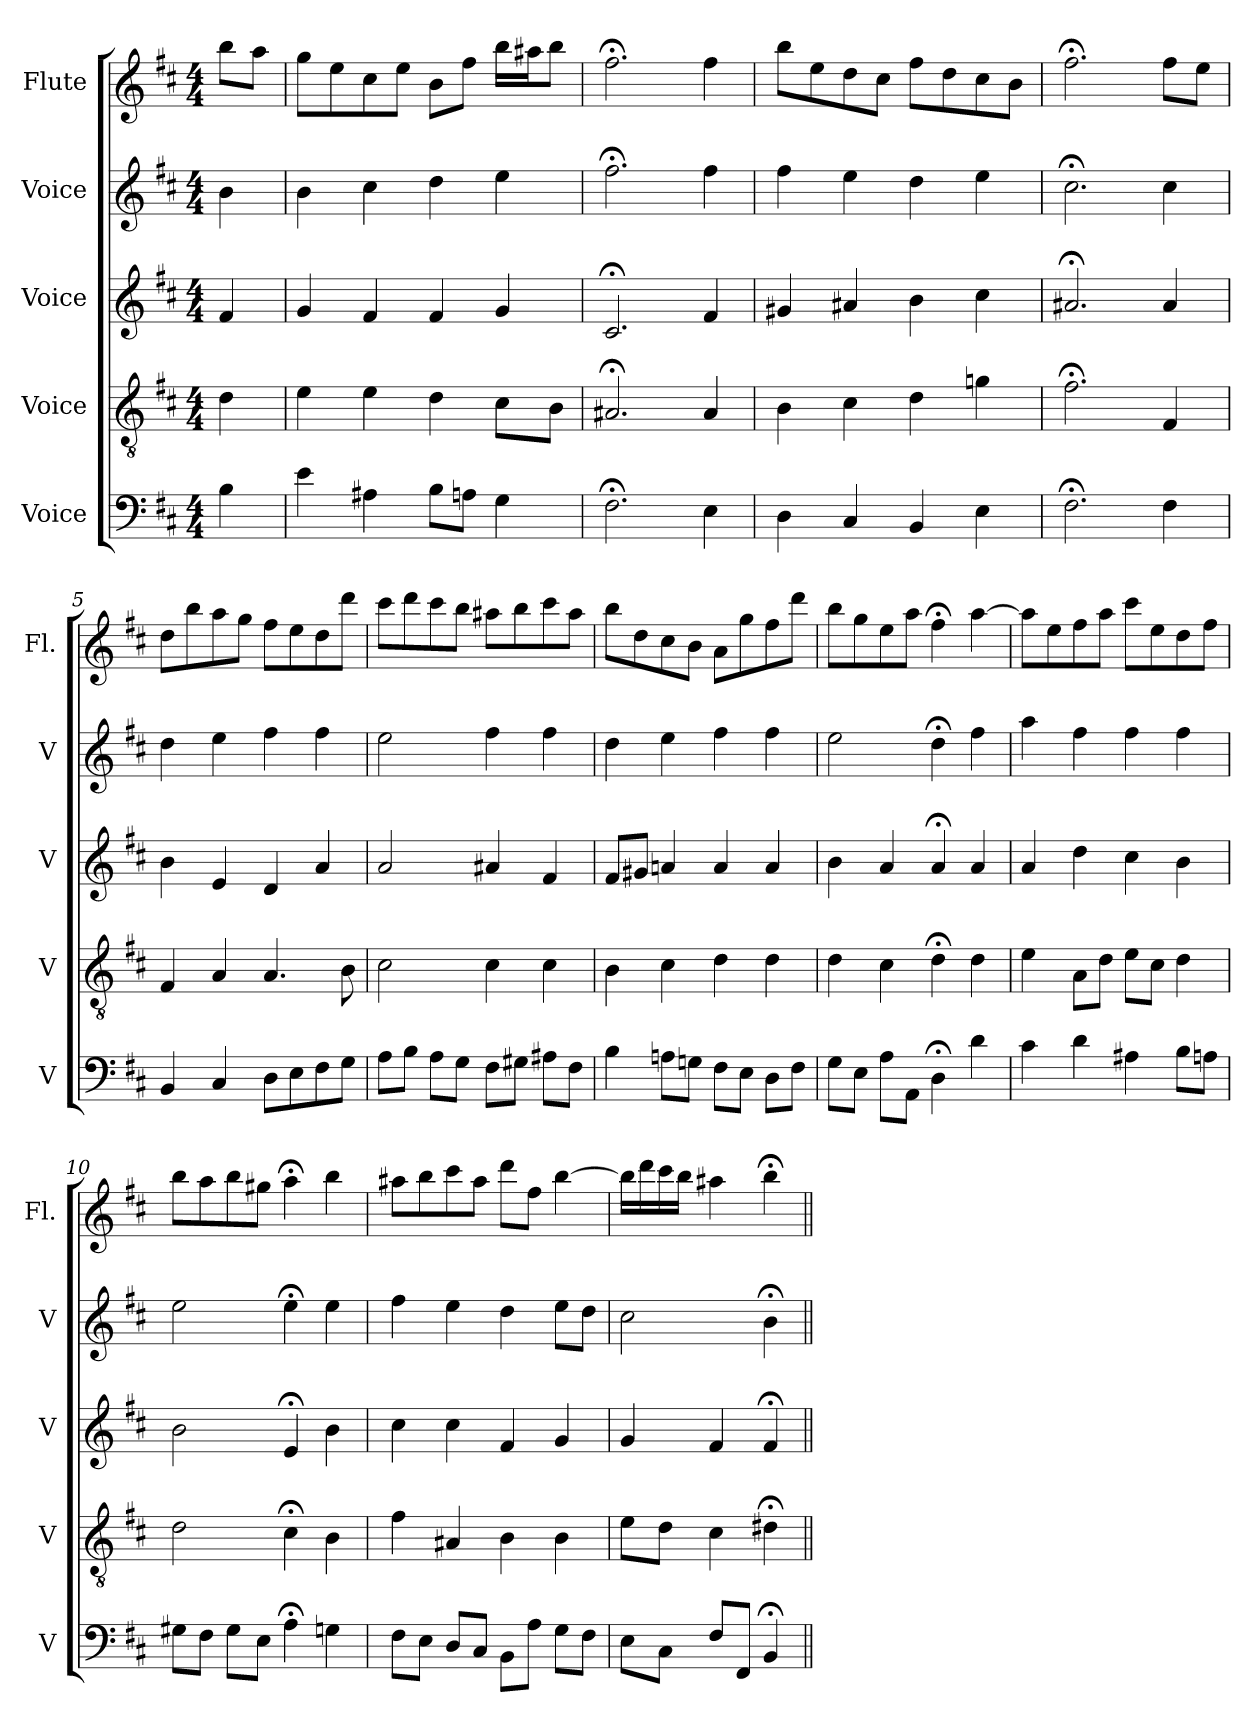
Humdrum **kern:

**kern	**kern	**kern	**kern	**kern
*part5	*part4	*part3	*part2	*part1
*staff5	*staff4	*staff3	*staff2	*staff1
*I"Voice	*I"Voice	*I"Voice	*I"Voice	*I"Flute
*I'V	*I'V	*I'V	*I'V	*I'Fl.
*clefF4	*clefGv2	*clefG2	*clefG2	*clefG2
*k[f#c#]	*k[f#c#]	*k[f#c#]	*k[f#c#]	*k[f#c#]
*M4/4	*M4/4	*M4/4	*M4/4	*M4/4
=	=	=	=	=
4B\	4d\	4f#/	4b\	8bb\L
.	.	.	.	8aa\J
=1	=1	=1	=1	=1
4e\	4e\	4g/	4b\	8gg\L
.	.	.	.	8ee\
4A#X\	4e\	4f#/	4cc#\	8cc#\
.	.	.	.	8ee\J
8B\L	4d\	4f#/	4dd\	8b\L
8An\J	.	.	.	8ff#\J
4G\	8c#\L	4g/	4ee\	16bb\LL
.	.	.	.	16aa#X\J
.	8B\J	.	.	8bb\J
=2	=2	=2	=2	=2
2.F#;<\	2.A#X;</	2.c#;</	2.ff#;<\	2.ff#;<\
4E\	4A#/	4f#/	4ff#\	4ff#\
=3	=3	=3	=3	=3
4D\	4B\	4g#X/	4ff#\	8bb\L
.	.	.	.	8ee\
4C#/	4c#\	4a#X/	4ee\	8dd\
.	.	.	.	8cc#\J
4BB/	4d\	4b\	4dd\	8ff#\L
.	.	.	.	8dd\
4E\	4gn\	4cc#\	4ee\	8cc#\
.	.	.	.	8b\J
=4	=4	=4	=4	=4
2.F#;<\	2.f#;<\	2.a#X;</	2.cc#;<\	2.ff#;<\
4F#\	4F#/	4a#/	4cc#\	8ff#\L
.	.	.	.	8ee\J
=5	=5	=5	=5	=5
4BB/	4F#/	4b\	4dd\	8dd\L
.	.	.	.	8bb\
4C#/	4A/	4e/	4ee\	8aa\
.	.	.	.	8gg\J
8D\L	4.A/	4d/	4ff#\	8ff#\L
8E\	.	.	.	8ee\
8F#\	.	4a/	4ff#\	8dd\
8G\J	8B\	.	.	8ddd\J
!!LO:LB:g=z
=6	=6	=6	=6	=6
8A\L	2c#\	2a/	2ee\	8ccc#\L
8B\J	.	.	.	8ddd\
8A\L	.	.	.	8ccc#\
8G\J	.	.	.	8bb\J
8F#\L	4c#\	4a#X/	4ff#\	8aa#X\L
8G#X\J	.	.	.	8bb\
8A#X\L	4c#\	4f#/	4ff#\	8ccc#\
8F#\J	.	.	.	8aa#\J
=7	=7	=7	=7	=7
4B\	4B\	8f#/L	4dd\	8bb\L
.	.	8g#X/J	.	8dd\
8An\L	4c#\	4an/	4ee\	8cc#\
8Gn\J	.	.	.	8b\J
8F#\L	4d\	4a/	4ff#\	8a\L
8E\J	.	.	.	8gg\
8D\L	4d\	4a/	4ff#\	8ff#\
8F#\J	.	.	.	8ddd\J
=8	=8	=8	=8	=8
8G\L	4d\	4b\	2ee\	8bb\L
8E\J	.	.	.	8gg\
8A\L	4c#\	4a/	.	8ee\
8AA\J	.	.	.	8aa\J
4D;<\	4d;<\	4a;</	4dd;<\	4ff#;<\
4d\	4d\	4a/	4ff#\	[4aa\
=9	=9	=9	=9	=9
4c#\	4e\	4a/	4aa\	8aa\L]
.	.	.	.	8ee\
4d\	8A\L	4dd\	4ff#\	8ff#\
.	8d\J	.	.	8aa\J
4A#X\	8e\L	4cc#\	4ff#\	8ccc#\L
.	8c#\J	.	.	8ee\
8B\L	4d\	4b\	4ff#\	8dd\
8An\J	.	.	.	8ff#\J
!!LO:PB:g=z
=10	=10	=10	=10	=10
8G#X\L	2d\	2b\	2ee\	8bb\L
8F#\J	.	.	.	8aa\
8G#\L	.	.	.	8bb\
8E\J	.	.	.	8gg#X\J
4A;<\	4c#;<\	4e;</	4ee;<\	4aa;<\
4Gn\	4B\	4b\	4ee\	4bb\
=11	=11	=11	=11	=11
8F#\L	4f#\	4cc#\	4ff#\	8aa#X\L
8E\J	.	.	.	8bb\
8D/L	4A#X/	4cc#\	4ee\	8ccc#\
8C#/J	.	.	.	8aa#\J
8BB\L	4B\	4f#/	4dd\	8ddd\L
8A\J	.	.	.	8ff#\J
8G\L	4B\	4g/	8ee\L	[4bb\
8F#\J	.	.	8dd\J	.
=12	=12	=12	=12	=12
8E\L	8e\L	4g/	2cc#\	16bb\LL]
.	.	.	.	16ddd\
8C#\J	8d\J	.	.	16ccc#\
.	.	.	.	16bb\JJ
8F#/L	4c#\	4f#/	.	4aa#X\
8FF#/J	.	.	.	.
4BB;</	4d#X;<\	4f#;</	4b;<\	4bb;<\
=||	=||	=||	=||	=||
*-	*-	*-	*-	*-
